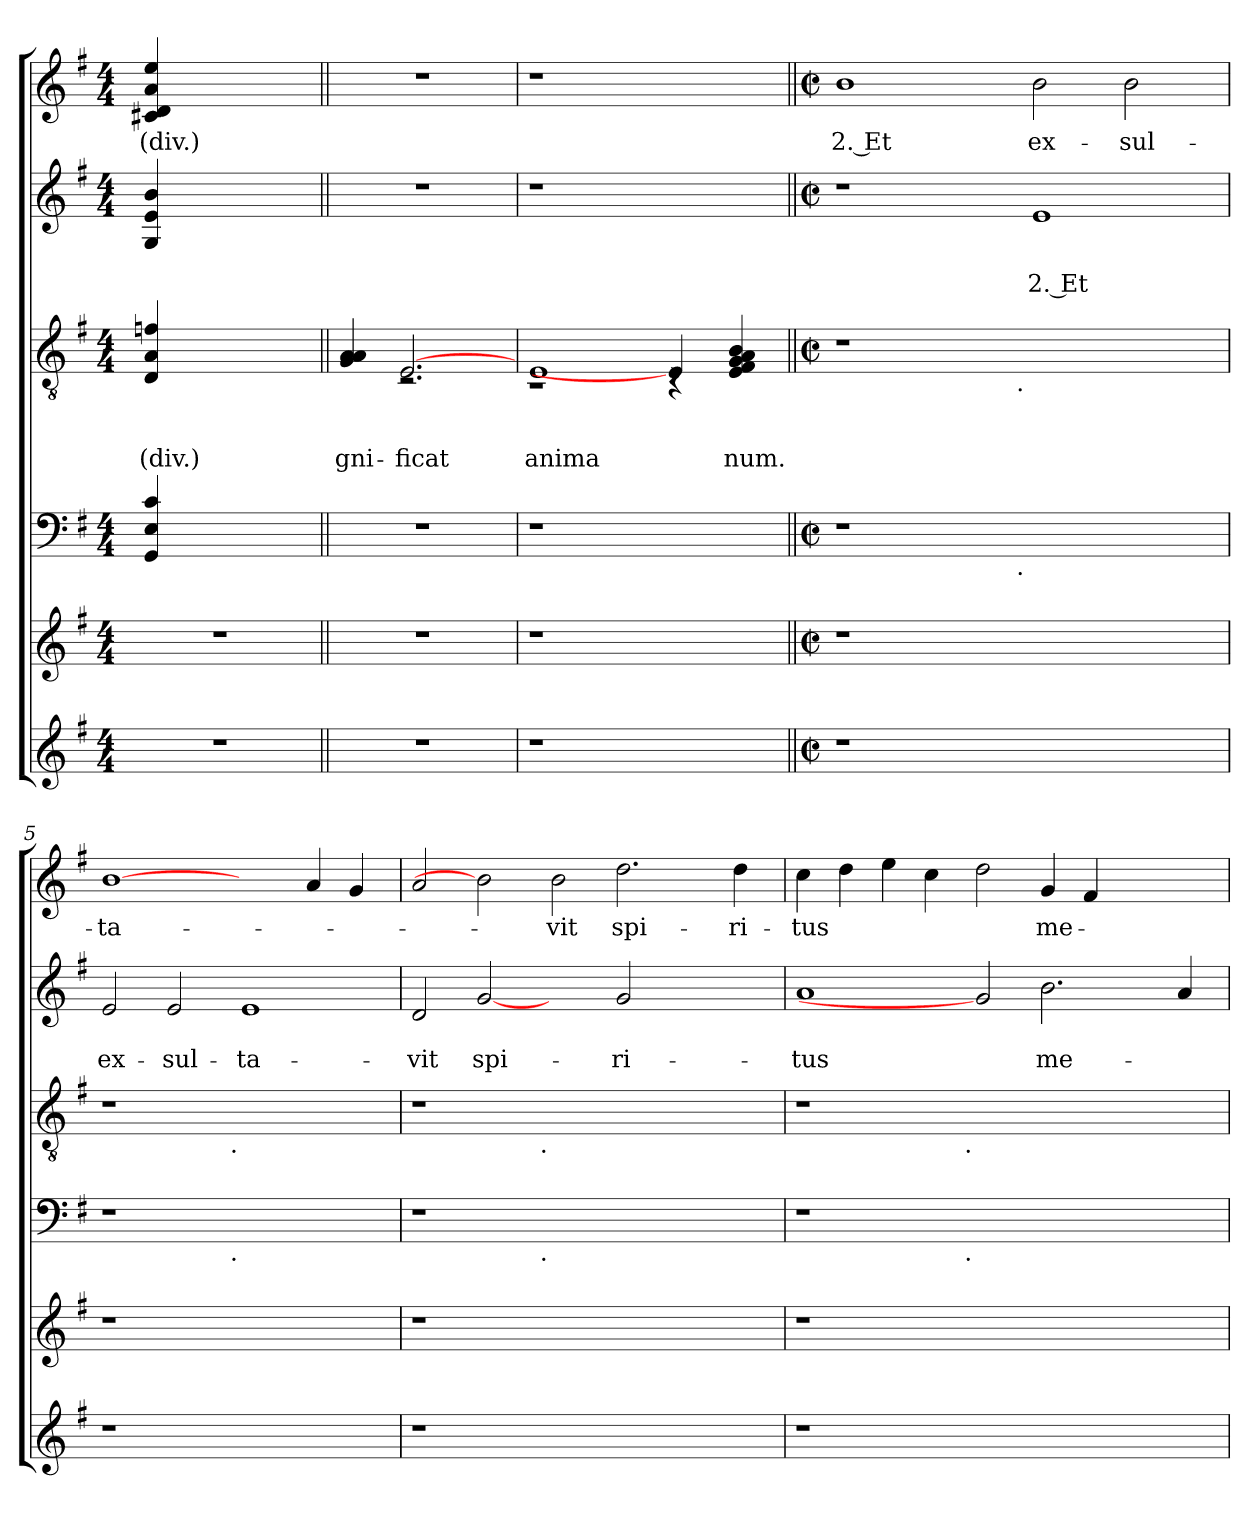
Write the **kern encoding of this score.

**kern	**kern	**kern	**kern	**text	**text	**text	**kern	**text	**text	**kern	**text
*part6	*part5	*part4	*part3	*part3	*part3	*part3	*part2	*part2	*part2	*part1	*part1
*staff6	*staff5	*staff4	*staff3	*staff3	*staff3	*staff3	*staff2	*staff2	*staff2	*staff1	*staff1
*clefG2	*clefG2	*clefF4	*clefGv2	*	*	*	*clefG2	*	*	*clefG2	*
*k[f#]	*k[f#]	*k[f#]	*k[f#]	*	*	*	*k[f#]	*	*	*k[f#]	*
*G:	*G:	*G:	*G:	*	*	*	*G:	*	*	*G:	*
*M4/4	*M4/4	*M4/4	*M4/4	*	*	*	*M4/4	*	*	*M4/4	*
=1	=1	=1	=1	=1	=1	=1	=1	=1	=1	=1	=1
!	!	!	!	!	!	!LO:LY:b	!	!	!	!	!LO:LY:b
1r	1r	4GG/ 4E/ 4c/	4D/ 4A/ 4fn/	.	.	(div.)	4G/ 4e/ 4b/	.	.	4c#X/ 4d/ 4a/ 4ee/	(div.)
.	.	2.ryy	2.ryy	.	.	.	2.ryy	.	.	2.ryy	.
=2||	=2||	=2||	=2||	=2||	=2||	=2||	=2||	=2||	=2||	=2||	=2||
!	!	!	!LO:N:n=1:head=solid	!	!	!	!	!	!	!	!
!	!	!	!LO:N:n=2:head=solid	!	!	!	!	!	!	!	!
!	!	!	!LO:N:n=3:head=solid	!	!	!LO:LY:b:rj	!	!	!	!	!
*	*	*	*^	*	*	*	*	*	*	*	*
1r	1r	1r	4G/ 4A/ 4A/	4ryy	.	.	-gni-	1r	.	.	1r	.
!	!	!	!	!	!	!	!LO:LY:b:rj	!	!	!	!	!
.	.	.	[2.E	2.rC	.	.	-ficat	.	.	.	.	.
=3	=3	=3	=3	=3	=3	=3	=3	=3	=3	=3	=3	=3
!	!	!	!	!	!	!	!LO:LY:b	!	!	!	!	!
1r	1r	1r	1E	1rC	.	.	anima	1r	.	.	1r	.
2ryy	2ryy	2ryy	4E]	4rC	.	.	.	2ryy	.	.	2ryy	.
!	!	!	!	!LO:N:n=1:head=solid	!	!	!	!	!	!	!	!
!	!	!	!	!LO:N:n=2:head=solid	!	!	!	!	!	!	!	!
!	!	!	!	!LO:N:n=3:head=solid	!	!	!	!	!	!	!	!
!	!	!	!	!LO:N:n=4:head=solid	!	!	!	!	!	!	!	!
!	!	!	!	!LO:N:n=5:head=solid	!	!	!LO:LY:b:rj	!	!	!	!	!
.	.	.	4ryy	4E/ 4F#/ 4G/ 4A/ 4B/	.	.	-num.	.	.	.	.	.
=4||	=4||	=4||	=4||	=4||	=4||	=4||	=4||	=4||	=4||	=4||	=4||	=4||
*M2/2	*M2/2	*M2/2	*M2/2	*	*	*	*	*M2/2	*	*	*M2/2	*
*met(c|)	*met(c|)	*met(c|)	*met(c|)	*	*	*	*	*met(c|)	*	*	*met(c|)	*
!	!	!	!	!	!	!	!	!	!	!	!	!LO:LY:b:rj
*	*	*^	*	*	*	*	*	*	*	*	*	*
1r	1r	1r	2ryy	1r	2ryy	.	.	.	1r	.	.	1b	2. Et
.	.	.	4...ryy	.	4...ryy	.	.	.	.	.	.	.	.
!	!	!	!	!	!LO:TX:b:t=.	!	!	!	!	!	!	!	!
!	!	!	!LO:TX:b:t=.	!	!	!	!	!	!	!	!	!	!
.	.	.	1ryy	.	1ryy	.	.	.	.	.	.	.	.
!	!	!	!	!	!	!	!	!	!	!	!LO:LY:b:rj	!	!LO:LY:b
1ryy	1ryy	1ryy	.	1ryy	.	.	.	.	1e	.	2. Et	2b\	ex-
!	!	!	!	!	!	!	!	!	!	!	!	!	!LO:LY:b:rj
.	.	.	.	.	.	.	.	.	.	.	.	2b\	-sul-
.	.	.	32ryy	.	32ryy	.	.	.	.	.	.	.	.
=5	=5	=5	=5	=5	=5	=5	=5	=5	=5	=5	=5	=5	=5
!	!	!	!	!	!	!	!	!	!	!	!LO:LY:b	!	!LO:LY:b
1r	1r	1r	2ryy	1r	2ryy	.	.	.	2e/	.	ex-	[1b	-ta-
!	!	!	!	!	!	!	!	!	!	!	!LO:LY:b	!	!
.	.	.	4...ryy	.	4...ryy	.	.	.	2e/	.	-sul-	.	.
!	!	!	!	!	!LO:TX:b:t=.	!	!	!	!	!	!	!	!
!	!	!	!LO:TX:b:t=.	!	!	!	!	!	!	!	!	!	!
.	.	.	1ryy	.	1ryy	.	.	.	.	.	.	.	.
!	!	!	!	!	!	!	!	!	!	!	!LO:LY:b:rj	!	!
1ryy	1ryy	1ryy	.	1ryy	.	.	.	.	1e	.	-ta-	2ryy	.
.	.	.	.	.	.	.	.	.	.	.	.	4a/	.
.	.	.	.	.	.	.	.	.	.	.	.	4g/	.
.	.	.	32ryy	.	32ryy	.	.	.	.	.	.	.	.
=6	=6	=6	=6	=6	=6	=6	=6	=6	=6	=6	=6	=6	=6
!	!	!	!	!	!	!	!	!	!	!	!LO:LY:b	!	!
1r	1r	1r	2ryy	1r	2ryy	.	.	.	2d/	.	-vit	2a/	.
!	!	!	!	!	!	!	!	!	!	!	!LO:LY:b	!	!
.	.	.	4...ryy	.	4...ryy	.	.	.	[2g	.	spi-	2b]	.
!	!	!	!	!	!LO:TX:b:t=.	!	!	!	!	!	!	!	!
!	!	!	!LO:TX:b:t=.	!	!	!	!	!	!	!	!	!	!
.	.	.	1ryy	.	1ryy	.	.	.	.	.	.	.	.
!	!	!	!	!	!	!	!	!	!	!	!	!	!LO:LY:b
1.ryy	1.ryy	1.ryy	.	1.ryy	.	.	.	.	2ryy	.	.	2b\	-vit
!	!	!	!	!	!	!	!	!	!	!	!LO:LY:b	!	!LO:LY:b
.	.	.	.	.	.	.	.	.	2g/	.	-ri-	2.dd\	spi-
.	.	.	2ryy	.	2ryy	.	.	.	.	.	.	.	.
.	.	.	.	.	.	.	.	.	2ryy	.	.	.	.
!	!	!	!	!	!	!	!	!	!	!	!	!	!LO:LY:b
.	.	.	.	.	.	.	.	.	.	.	.	4dd\	-ri-
.	.	.	32ryy	.	32ryy	.	.	.	.	.	.	.	.
=7	=7	=7	=7	=7	=7	=7	=7	=7	=7	=7	=7	=7	=7
!	!	!	!	!	!	!	!	!	!	!	!LO:LY:b	!	!LO:LY:b
1r	1r	1r	2ryy	1r	2ryy	.	.	.	1a	.	-tus	4cc\	-tus
.	.	.	.	.	.	.	.	.	.	.	.	4dd\	.
.	.	.	4...ryy	.	4...ryy	.	.	.	.	.	.	4ee\	.
.	.	.	.	.	.	.	.	.	.	.	.	4cc\	.
!	!	!	!	!	!LO:TX:b:t=.	!	!	!	!	!	!	!	!
!	!	!	!LO:TX:b:t=.	!	!	!	!	!	!	!	!	!	!
.	.	.	1ryy	.	1ryy	.	.	.	.	.	.	.	.
1.ryy	1.ryy	1.ryy	.	1.ryy	.	.	.	.	2g]	.	.	2dd\	.
!	!	!	!	!	!	!	!	!	!	!	!LO:LY:b	!	!LO:LY:b
.	.	.	.	.	.	.	.	.	2.b\	.	me-	4g/	me-
.	.	.	.	.	.	.	.	.	.	.	.	4f#/	.
.	.	.	2ryy	.	2ryy	.	.	.	.	.	.	.	.
.	.	.	.	.	.	.	.	.	.	.	.	2ryy	.
.	.	.	.	.	.	.	.	.	4a/	.	.	.	.
.	.	.	32ryy	.	32ryy	.	.	.	.	.	.	.	.
*	*	*v	*v	*	*	*	*	*	*	*	*	*	*
*	*	*	*v	*v	*	*	*	*	*	*	*	*
=	=	=	=	=	=	=	=	=	=	=	=
*-	*-	*-	*-	*-	*-	*-	*-	*-	*-	*-	*-
